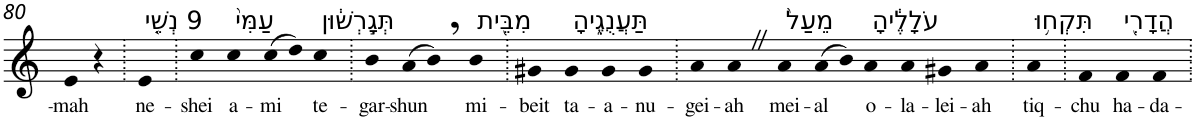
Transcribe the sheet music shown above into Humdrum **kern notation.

**kern	**text
*part1	*part1
*staff1	*staff1
*I"Piano	*
*I'Pno	*
!!LO:PB:g=z
*clefG2	*
*k[]	*
=80	=80
!	!LO:LY:b
4e	-mah
4r	.
=81.	=81.
!LO:TX:a:t=9 נְשֵׁ֤י	!
!	!LO:LY:b
4e	ne-
=82.	=82.
!	!LO:LY:b
4cc	-shei
!LO:TX:a:t=עַמִּי֙	!
!	!LO:LY:b
4cc	a-
!	!LO:LY:b
(>8cc	-mi
8dd)	.
!LO:TX:a:t=תְּגָ֣רְשׁ֔וּן	!
!	!LO:LY:b
4cc	te-
=83.	=83.
!	!LO:LY:b
4b	-gar-
!	!LO:LY:b
(>8a	-shun
8b,)	.
!LO:TX:a:t=מִבֵּ֖ית	!
!	!LO:LY:b
4b	mi-
=84.	=84.
!	!LO:LY:b
4g#X	-beit
!LO:TX:a:t=תַּעֲנֻגֶ֑יהָ	!
!	!LO:LY:b
4g#	ta-
!	!LO:LY:b
4g#	-a-
!	!LO:LY:b
4g#	-nu-
=85.	=85.
!	!LO:LY:b
4a	-gei-
!	!LO:LY:b
4aZ	-ah
!LO:TX:a:t=מֵעַל֙	!
!	!LO:LY:b
4a	mei-
!	!LO:LY:b
(>8a	-al
8b)	.
!LO:TX:a:t=עֹלָלֶ֔יהָ	!
!	!LO:LY:b
4a	o-
!	!LO:LY:b
4a	-la-
!	!LO:LY:b
4g#X	-lei-
!	!LO:LY:b
4a	-ah
=86.	=86.
!LO:TX:a:t=תִּקְח֥וּ	!
!	!LO:LY:b
4a	tiq-
=87.	=87.
!	!LO:LY:b
4f	-chu
!LO:TX:a:t=הֲדָרִ֖י	!
!	!LO:LY:b
4f	ha-
!	!LO:LY:b
4f	-da-
=.	=.
*-	*-
